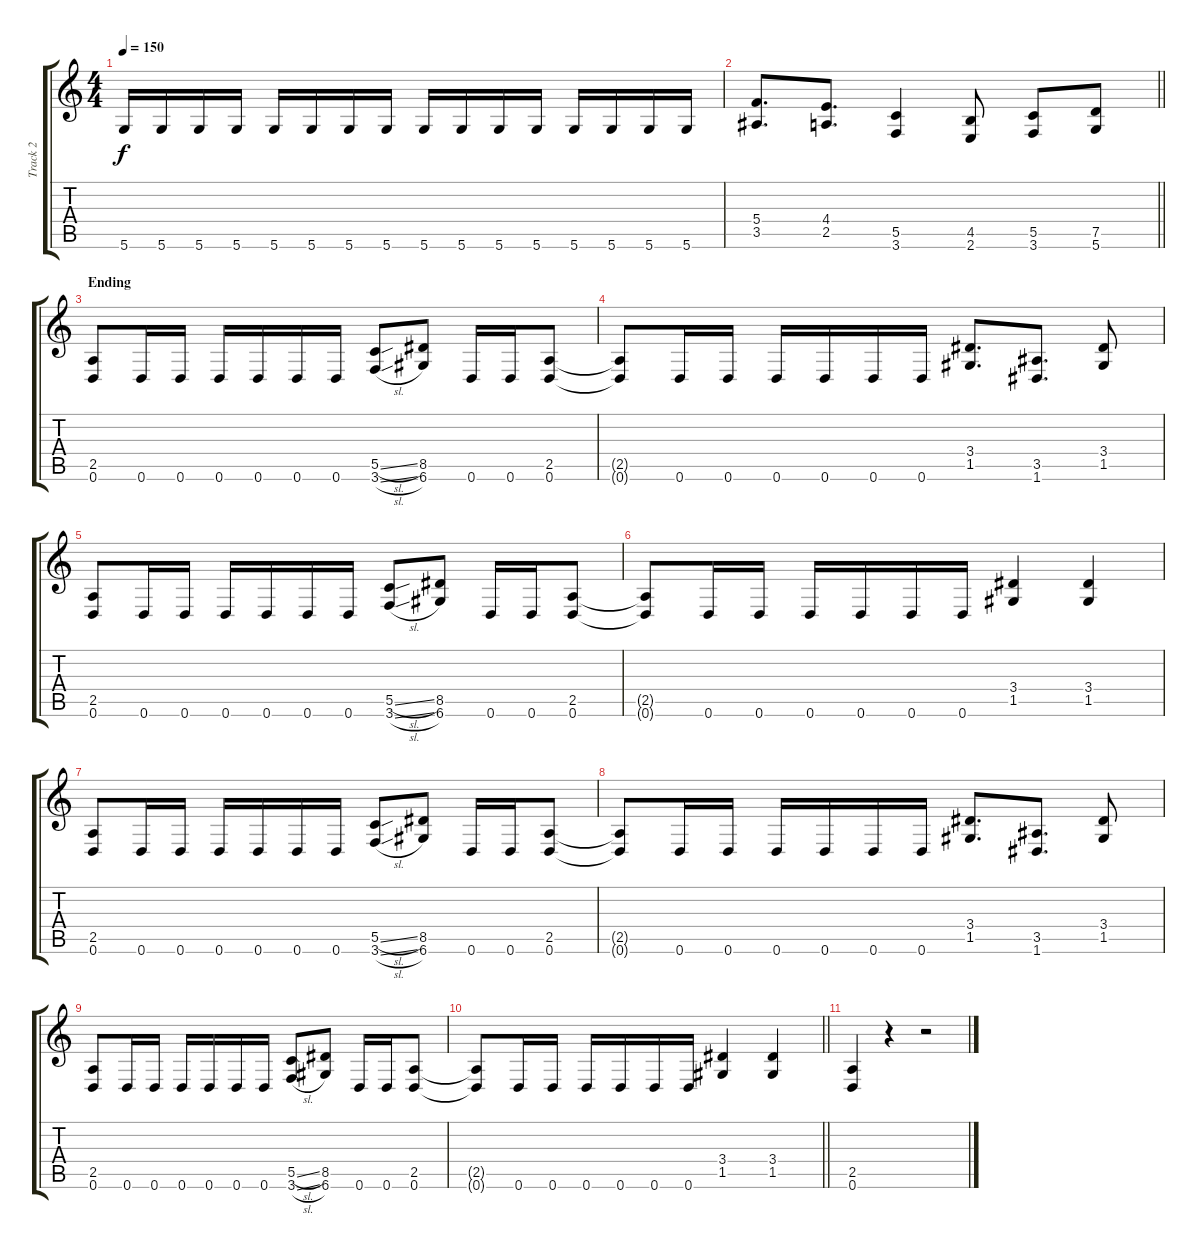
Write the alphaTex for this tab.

\track ("Track 2" "Track 2") {instrument distortionguitar}
\staff {score tabs}
\tuning (D4 A3 F3 C3 G2 D2) {hide}
\ts (4 4)
\tempo 150
\clef g2
\ks c
5.6.16{dy f} 5.6.16 5.6.16 5.6.16 5.6.16 5.6.16 5.6.16 5.6.16 5.6.16 5.6.16 5.6.16 5.6.16 5.6.16 5.6.16 5.6.16 5.6.16 |
\barLineRight lightlight
(5.4 3.5).8{d} (4.4 2.5).8{d} (5.5 3.6).4 (4.5 2.6).8 (5.5 3.6).8 (7.5 5.6).8 |
\section ("" "Ending")
(2.5 0.6).8 0.6.16 0.6.16 0.6.16 0.6.16 0.6.16 0.6.16 (5.5{sl} 3.6{sl}).8 (8.5 6.6).8 0.6.16 0.6.16 (2.5 0.6).8 |
(2.5{t} 0.6{t}).8 0.6.16 0.6.16 0.6.16 0.6.16 0.6.16 0.6.16 (3.4 1.5).8{d} (3.5 1.6).8{d} (3.4 1.5).8 |
(2.5 0.6).8 0.6.16 0.6.16 0.6.16 0.6.16 0.6.16 0.6.16 (5.5{sl} 3.6{sl}).8 (8.5 6.6).8 0.6.16 0.6.16 (2.5 0.6).8 |
(2.5{t} 0.6{t}).8 0.6.16 0.6.16 0.6.16 0.6.16 0.6.16 0.6.16 (3.4 1.5).4 (3.4 1.5).4 |
(2.5 0.6).8 0.6.16 0.6.16 0.6.16 0.6.16 0.6.16 0.6.16 (5.5{sl} 3.6{sl}).8 (8.5 6.6).8 0.6.16 0.6.16 (2.5 0.6).8 |
(2.5{t} 0.6{t}).8 0.6.16 0.6.16 0.6.16 0.6.16 0.6.16 0.6.16 (3.4 1.5).8{d} (3.5 1.6).8{d} (3.4 1.5).8 |
(2.5 0.6).8 0.6.16 0.6.16 0.6.16 0.6.16 0.6.16 0.6.16 (5.5{sl} 3.6{sl}).8 (8.5 6.6).8 0.6.16 0.6.16 (2.5 0.6).8 |
\barLineRight lightlight
(2.5{t} 0.6{t}).8 0.6.16 0.6.16 0.6.16 0.6.16 0.6.16 0.6.16 (3.4 1.5).4 (3.4 1.5).4 |
(2.5 0.6).4 r.4 r.2
